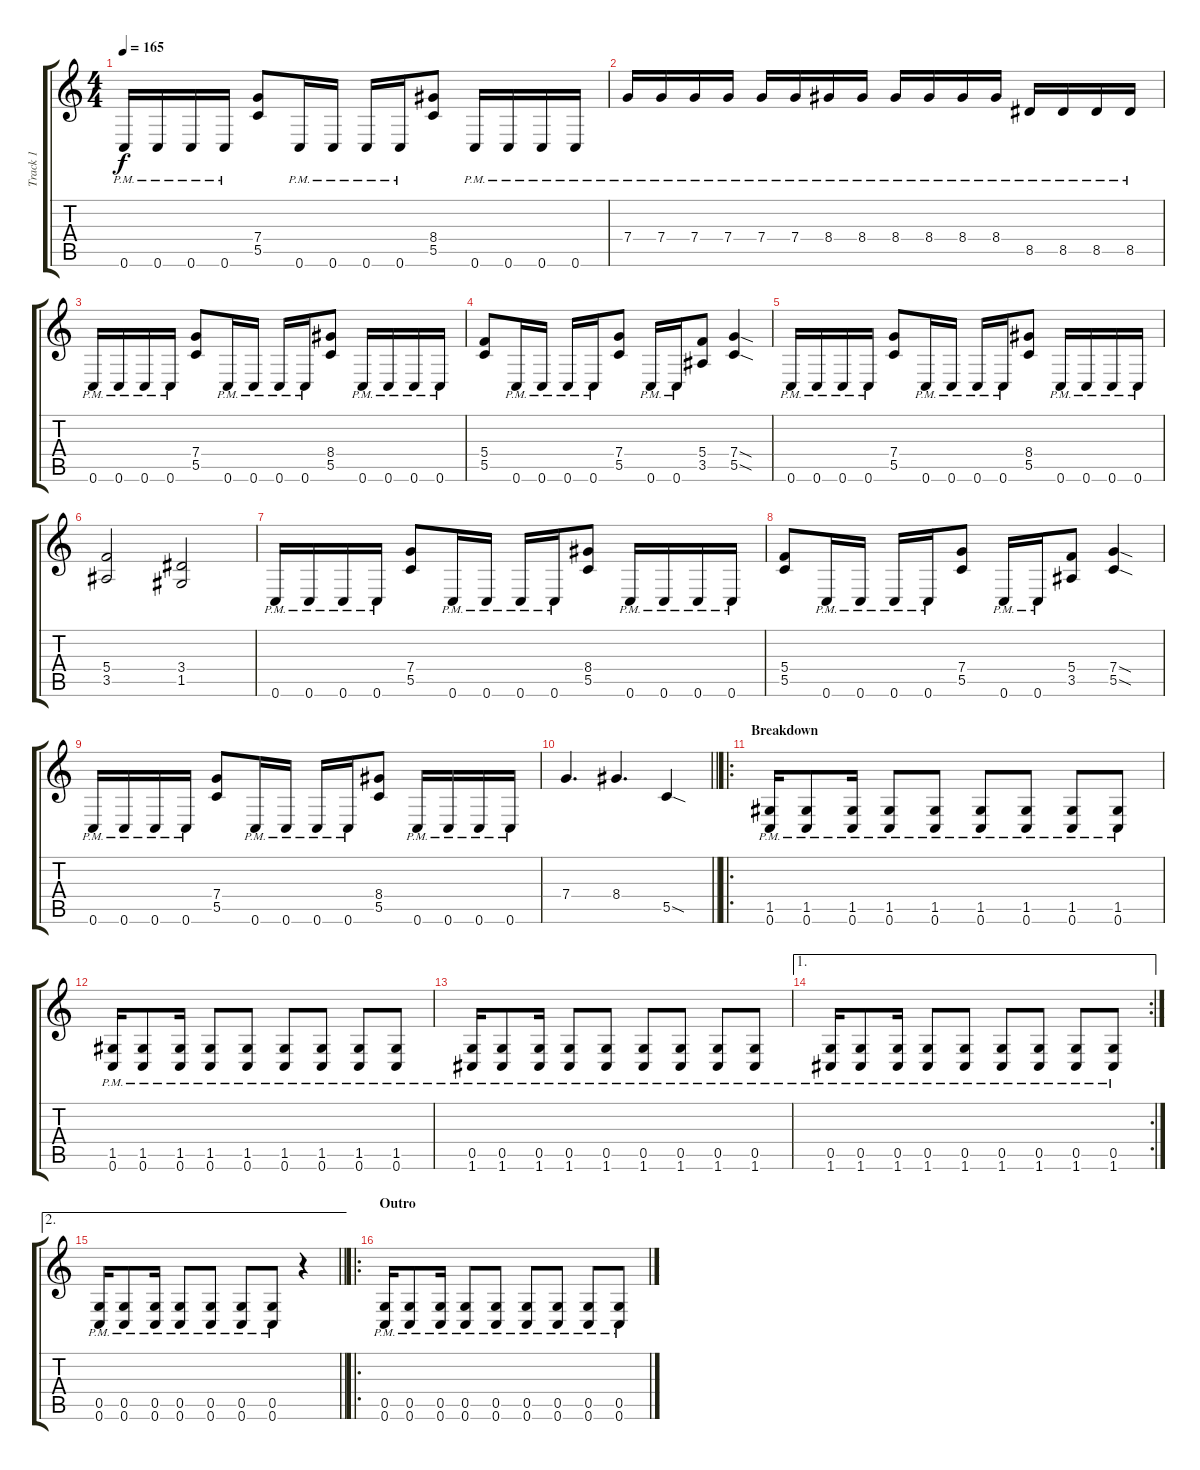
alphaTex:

\track ("Track 1" "Track 1") {instrument distortionguitar}
\staff {score tabs}
\tuning (D4 A3 F3 C3 G2 C2) {hide}
\ts (4 4)
\tempo 165
\clef g2
\ks c
0.6{pm}.16{dy f} 0.6{pm}.16 0.6{pm}.16 0.6{pm}.16 (7.4 5.5).8 0.6{pm}.16 0.6{pm}.16 0.6{pm}.16 0.6{pm}.16 (8.4 5.5).8 0.6{pm}.16 0.6{pm}.16 0.6{pm}.16 0.6{pm}.16 |
7.4{pm}.16 7.4{pm}.16 7.4{pm}.16 7.4{pm}.16 7.4{pm}.16 7.4{pm}.16 8.4{pm}.16 8.4{pm}.16 8.4{pm}.16 8.4{pm}.16 8.4{pm}.16 8.4{pm}.16 8.5{pm}.16 8.5{pm}.16 8.5{pm}.16 8.5{pm}.16 |
0.6{pm}.16 0.6{pm}.16 0.6{pm}.16 0.6{pm}.16 (7.4 5.5).8 0.6{pm}.16 0.6{pm}.16 0.6{pm}.16 0.6{pm}.16 (8.4 5.5).8 0.6{pm}.16 0.6{pm}.16 0.6{pm}.16 0.6{pm}.16 |
(5.4 5.5).8 0.6{pm}.16 0.6{pm}.16 0.6{pm}.16 0.6{pm}.16 (7.4 5.5).8 0.6{pm}.16 0.6{pm}.16 (5.4 3.5).8 (7.4{sod} 5.5{sod}).4 |
0.6{pm}.16 0.6{pm}.16 0.6{pm}.16 0.6{pm}.16 (7.4 5.5).8 0.6{pm}.16 0.6{pm}.16 0.6{pm}.16 0.6{pm}.16 (8.4 5.5).8 0.6{pm}.16 0.6{pm}.16 0.6{pm}.16 0.6{pm}.16 |
(5.4 3.5).2 (3.4 1.5).2 |
0.6{pm}.16 0.6{pm}.16 0.6{pm}.16 0.6{pm}.16 (7.4 5.5).8 0.6{pm}.16 0.6{pm}.16 0.6{pm}.16 0.6{pm}.16 (8.4 5.5).8 0.6{pm}.16 0.6{pm}.16 0.6{pm}.16 0.6{pm}.16 |
(5.4 5.5).8 0.6{pm}.16 0.6{pm}.16 0.6{pm}.16 0.6{pm}.16 (7.4 5.5).8 0.6{pm}.16 0.6{pm}.16 (5.4 3.5).8 (7.4{sod} 5.5{sod}).4 |
0.6{pm}.16 0.6{pm}.16 0.6{pm}.16 0.6{pm}.16 (7.4 5.5).8 0.6{pm}.16 0.6{pm}.16 0.6{pm}.16 0.6{pm}.16 (8.4 5.5).8 0.6{pm}.16 0.6{pm}.16 0.6{pm}.16 0.6{pm}.16 |
\barLineRight lightlight
7.4.4{d} 8.4.4{d} 5.5{sod}.4 |
\ro
\section ("" "Breakdown")
(1.5{pm} 0.6{pm}).16 (1.5{pm} 0.6{pm}).8 (1.5{pm} 0.6{pm}).16 (1.5{pm} 0.6{pm}).8 (1.5{pm} 0.6{pm}).8 (1.5{pm} 0.6{pm}).8 (1.5{pm} 0.6{pm}).8 (1.5{pm} 0.6{pm}).8 (1.5{pm} 0.6{pm}).8 |
(1.5{pm} 0.6{pm}).16 (1.5{pm} 0.6{pm}).8 (1.5{pm} 0.6{pm}).16 (1.5{pm} 0.6{pm}).8 (1.5{pm} 0.6{pm}).8 (1.5{pm} 0.6{pm}).8 (1.5{pm} 0.6{pm}).8 (1.5{pm} 0.6{pm}).8 (1.5{pm} 0.6{pm}).8 |
(0.5{pm} 1.6{pm}).16 (0.5{pm} 1.6{pm}).8 (0.5{pm} 1.6{pm}).16 (0.5{pm} 1.6{pm}).8 (0.5{pm} 1.6{pm}).8 (0.5{pm} 1.6{pm}).8 (0.5{pm} 1.6{pm}).8 (0.5{pm} 1.6{pm}).8 (0.5{pm} 1.6{pm}).8 |
\ae 1
\rc 2
(0.5{pm} 1.6{pm}).16 (0.5{pm} 1.6{pm}).8 (0.5{pm} 1.6{pm}).16 (0.5{pm} 1.6{pm}).8 (0.5{pm} 1.6{pm}).8 (0.5{pm} 1.6{pm}).8 (0.5{pm} 1.6{pm}).8 (0.5{pm} 1.6{pm}).8 (0.5{pm} 1.6{pm}).8 |
\ae 2
\barLineRight lightlight
(0.5{pm} 0.6{pm}).16 (0.5{pm} 0.6{pm}).8 (0.5{pm} 0.6{pm}).16 (0.5{pm} 0.6{pm}).8 (0.5{pm} 0.6{pm}).8 (0.5{pm} 0.6{pm}).8 (0.5{pm} 0.6{pm}).8 r.4 |
\ro
\section ("" "Outro")
(0.5{pm} 0.6{pm}).16 (0.5{pm} 0.6{pm}).8 (0.5{pm} 0.6{pm}).16 (0.5{pm} 0.6{pm}).8 (0.5{pm} 0.6{pm}).8 (0.5{pm} 0.6{pm}).8 (0.5{pm} 0.6{pm}).8 (0.5{pm} 0.6{pm}).8 (0.5{pm} 0.6{pm}).8
